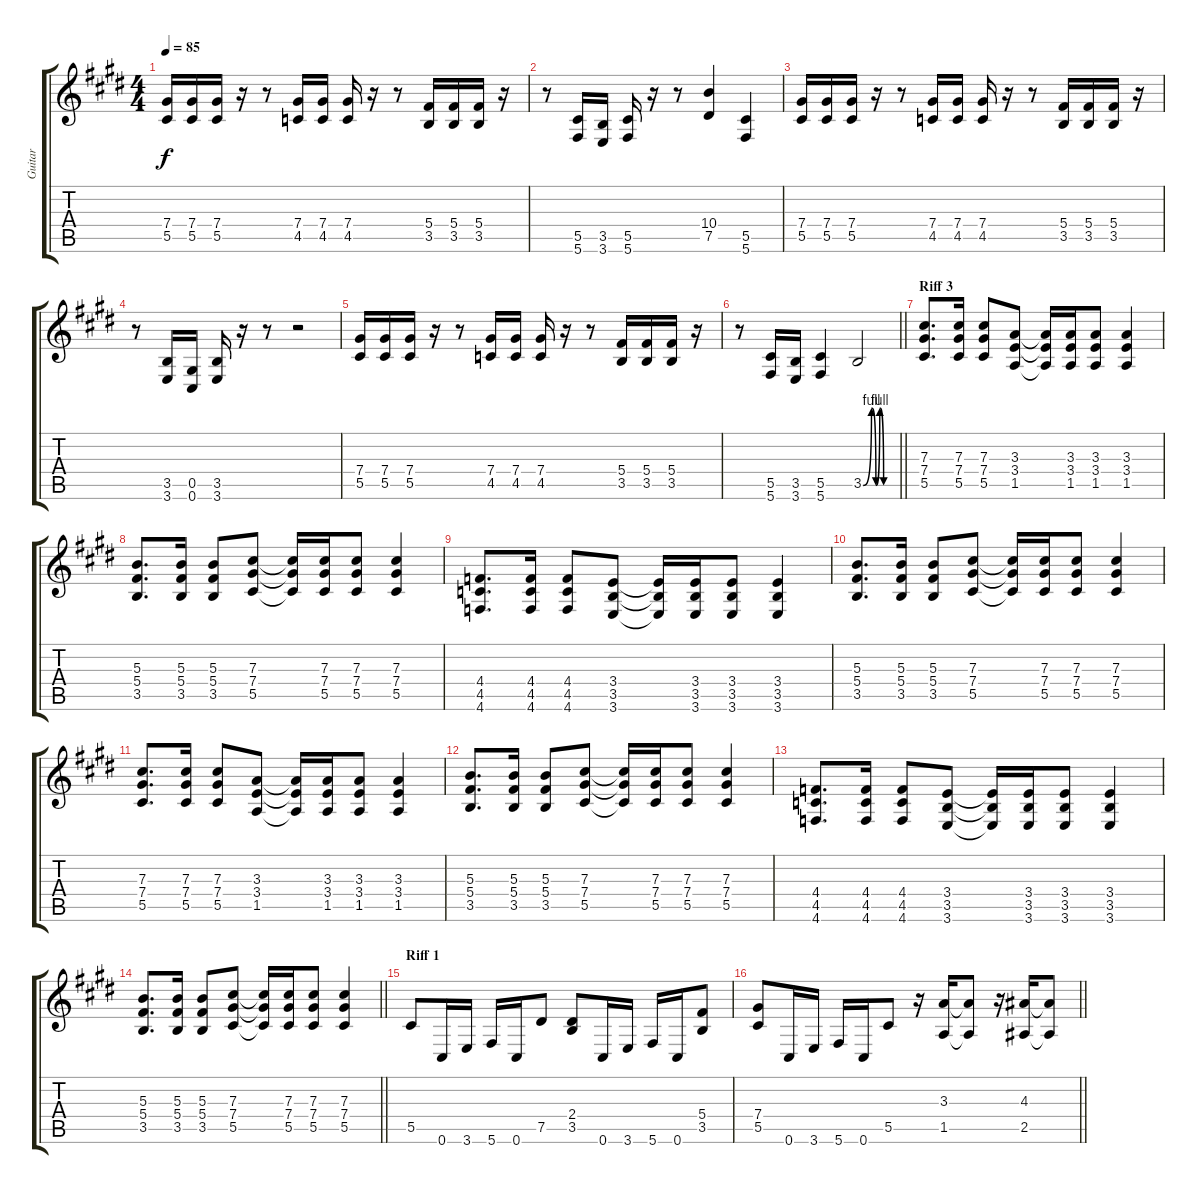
\track ("Guitar" "Guitar") {instrument distortionguitar}
\staff {score tabs}
\tuning (Eb4 Bb3 Gb3 Db3 Ab2 Db2) {hide}
\ts (4 4)
\tempo 85
\clef g2
\ks e
(7.4 5.5).16{dy f} (7.4 5.5).16 (7.4 5.5).16 r.16 r.8 (7.4 4.5).16 (7.4 4.5).16 (7.4 4.5).16 r.16 r.8 (5.4 3.5).16 (5.4 3.5).16 (5.4 3.5).16 r.16 |
r.8 (5.5 5.6).16 (3.5 3.6).16 (5.5 5.6).16 r.16 r.8 (10.4 7.5).4 (5.5 5.6).4 |
(7.4 5.5).16 (7.4 5.5).16 (7.4 5.5).16 r.16 r.8 (7.4 4.5).16 (7.4 4.5).16 (7.4 4.5).16 r.16 r.8 (5.4 3.5).16 (5.4 3.5).16 (5.4 3.5).16 r.16 |
r.8 (3.5 3.6).16 (0.5 0.6).16 (3.5 3.6).16 r.16 r.8 r.2 |
(7.4 5.5).16 (7.4 5.5).16 (7.4 5.5).16 r.16 r.8 (7.4 4.5).16 (7.4 4.5).16 (7.4 4.5).16 r.16 r.8 (5.4 3.5).16 (5.4 3.5).16 (5.4 3.5).16 r.16 |
\barLineRight lightlight
r.8 (5.5 5.6).16 (3.5 3.6).16 (5.5 5.6).4 3.5{be (custom 0 0 15 4 23 0 30 4 37 0 45 0 60 0)}.2 |
\section ("" "Riff 3")
(7.3 7.4 5.5).8{d} (7.3 7.4 5.5).16 (7.3 7.4 5.5).8 (3.3 3.4 1.5).8 (3.3{t} 3.4{t} 1.5{t}).16 (3.3 3.4 1.5).16 (3.3 3.4 1.5).8 (3.3 3.4 1.5).4 |
(5.3 5.4 3.5).8{d} (5.3 5.4 3.5).16 (5.3 5.4 3.5).8 (7.3 7.4 5.5).8 (7.3{t} 7.4{t} 5.5{t}).16 (7.3 7.4 5.5).16 (7.3 7.4 5.5).8 (7.3 7.4 5.5).4 |
(4.4 4.5 4.6).8{d} (4.4 4.5 4.6).16 (4.4 4.5 4.6).8 (3.4 3.5 3.6).8 (3.4{t} 3.5{t} 3.6{t}).16 (3.4 3.5 3.6).16 (3.4 3.5 3.6).8 (3.4 3.5 3.6).4 |
(5.3 5.4 3.5).8{d} (5.3 5.4 3.5).16 (5.3 5.4 3.5).8 (7.3 7.4 5.5).8 (7.3{t} 7.4{t} 5.5{t}).16 (7.3 7.4 5.5).16 (7.3 7.4 5.5).8 (7.3 7.4 5.5).4 |
(7.3 7.4 5.5).8{d} (7.3 7.4 5.5).16 (7.3 7.4 5.5).8 (3.3 3.4 1.5).8 (3.3{t} 3.4{t} 1.5{t}).16 (3.3 3.4 1.5).16 (3.3 3.4 1.5).8 (3.3 3.4 1.5).4 |
(5.3 5.4 3.5).8{d} (5.3 5.4 3.5).16 (5.3 5.4 3.5).8 (7.3 7.4 5.5).8 (7.3{t} 7.4{t} 5.5{t}).16 (7.3 7.4 5.5).16 (7.3 7.4 5.5).8 (7.3 7.4 5.5).4 |
(4.4 4.5 4.6).8{d} (4.4 4.5 4.6).16 (4.4 4.5 4.6).8 (3.4 3.5 3.6).8 (3.4{t} 3.5{t} 3.6{t}).16 (3.4 3.5 3.6).16 (3.4 3.5 3.6).8 (3.4 3.5 3.6).4 |
\barLineRight lightlight
(5.3 5.4 3.5).8{d} (5.3 5.4 3.5).16 (5.3 5.4 3.5).8 (7.3 7.4 5.5).8 (7.3{t} 7.4{t} 5.5{t}).16 (7.3 7.4 5.5).16 (7.3 7.4 5.5).8 (7.3 7.4 5.5).4 |
\section ("" "Riff 1")
5.5.8 0.6.16 3.6.16 5.6.16 0.6.16 7.5.8 (2.4 3.5).8 0.6.16 3.6.16 5.6.16 0.6.16 (5.4 3.5).8 |
\barLineRight lightlight
(7.4 5.5).8 0.6.16 3.6.16 5.6.16 0.6.16 5.5.8 r.16 (3.3 1.5).16 (3.3{t} 1.5{t}).8 r.16 (4.3 2.5).16 (4.3{t} 2.5{t}).8
